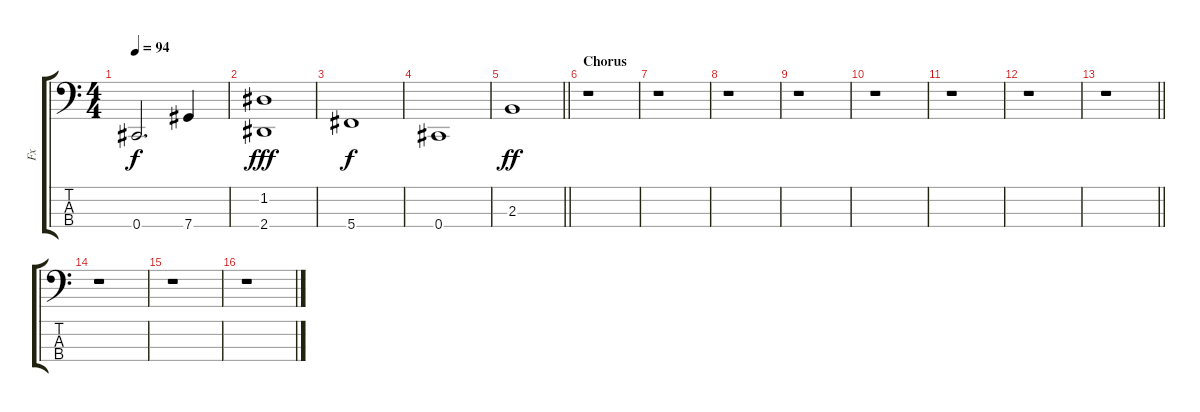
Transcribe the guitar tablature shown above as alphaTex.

\track ("Fx" "Fx") {instrument electricguitarjazz}
\staff {score tabs}
\tuning (G2 D2 A1 Db1) {hide}
\ts (4 4)
\tempo 94
\clef f4
\ks c
0.4{t}.2{d dy f} 7.4.4{instrument acousticgrandpiano} |
(1.2 2.4).1{dy fff instrument acousticgrandpiano} |
5.4.1{dy f instrument acousticgrandpiano} |
0.4.1{instrument acousticgrandpiano} |
\barLineRight lightlight
2.3.1{dy ff instrument acousticgrandpiano} |
\section ("" "Chorus")
r.1 |
r.1 |
r.1 |
r.1 |
r.1 |
r.1 |
r.1 |
\barLineRight lightlight
r.1 |
r.1 |
r.1 |
r.1
